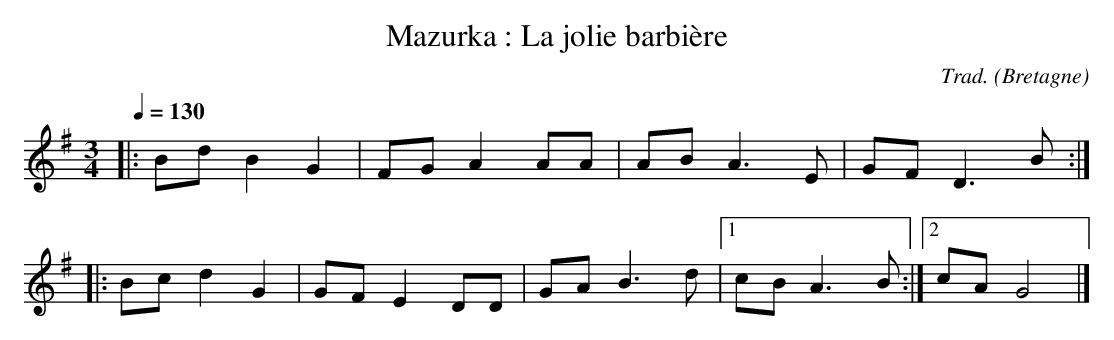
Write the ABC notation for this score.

X:1
T:Mazurka : La jolie barbière
C:Trad.
O:Bretagne
M:3/4
L:1/8
Q:1/4=130
K:G
|: Bd B2 G2 | FG A2 AA | AB A3 E | GF D3 B ::
Bc d2 G2 | GF E2 DD | GA B3 d |1 cB A3 B :|2 cA G4 |]
